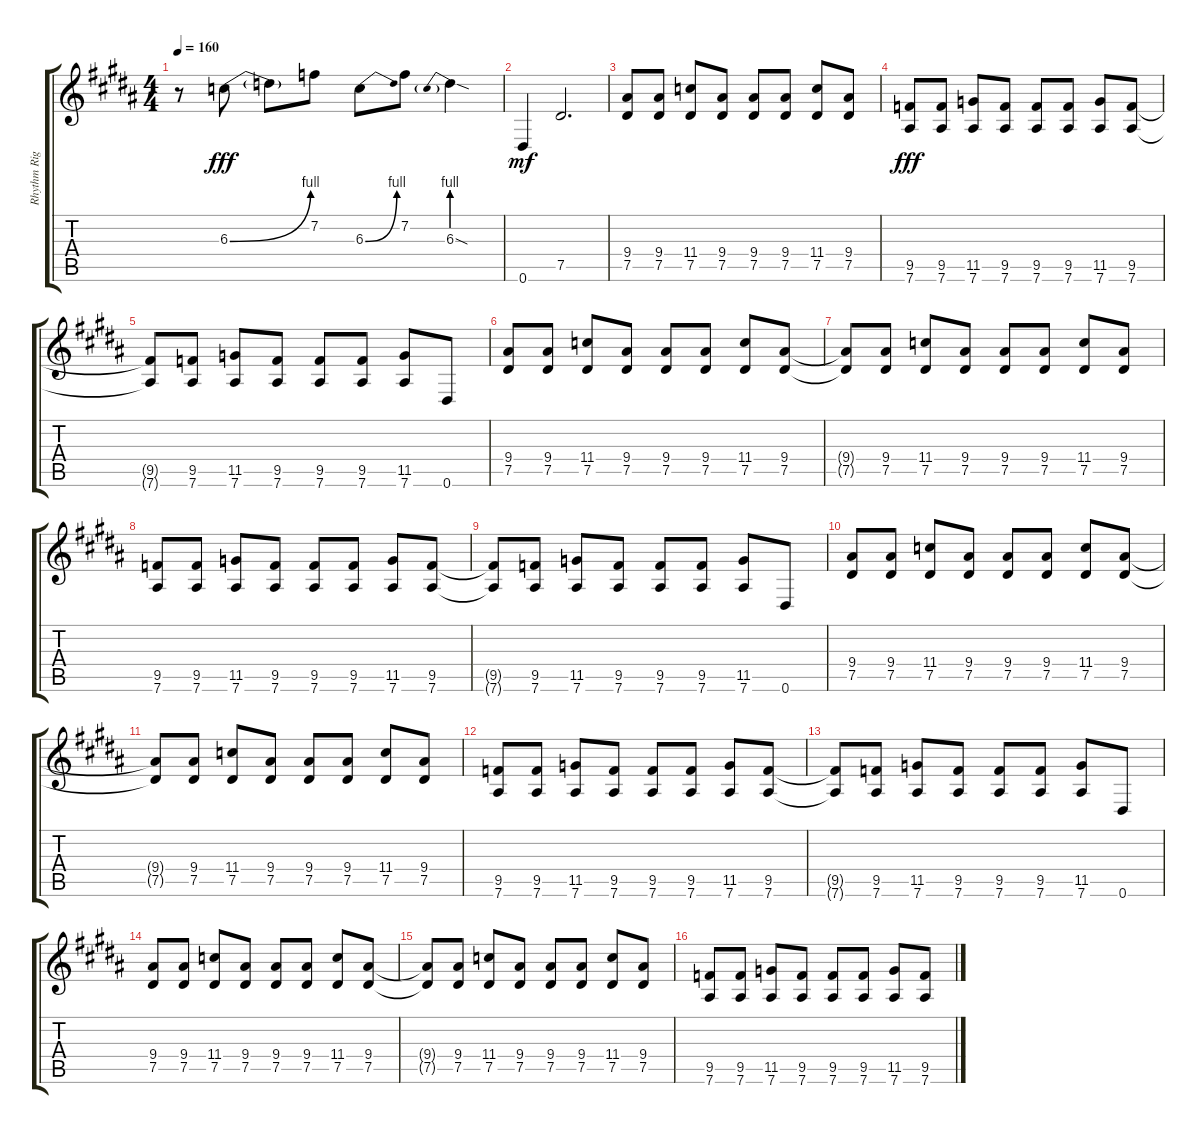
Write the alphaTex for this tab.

\track ("Rhythm Right" "Rhythm Rig") {instrument distortionguitar}
\staff {score tabs}
\tuning (Eb4 Bb3 Gb3 Db3 Ab2 Eb2) {hide}
\ts (4 4)
\tempo 160
\clef g2
\ks g#minor
r.8{dy fff} 6.3{be (bend 0 0 60 4)}.8 6.3{t}.8 7.2.8 6.3{be (bend 0 0 60 4)}.8 7.2.8 6.3{be (prebend 0 4 60 4) sod}.4 |
\ks b
0.6.4{dy mf} 7.5.2{d} |
\ks g#minor
(9.4 7.5).8 (9.4 7.5).8 (11.4 7.5).8 (9.4 7.5).8 (9.4 7.5).8 (9.4 7.5).8 (11.4 7.5).8 (9.4 7.5).8 |
\ks b
(9.5 7.6).8{dy fff} (9.5 7.6).8 (11.5 7.6).8 (9.5 7.6).8 (9.5 7.6).8 (9.5 7.6).8 (11.5 7.6).8 (9.5 7.6).8 |
\ks g#minor
(9.5{t} 7.6{t}).8 (9.5 7.6).8 (11.5 7.6).8 (9.5 7.6).8 (9.5 7.6).8 (9.5 7.6).8 (11.5 7.6).8 0.6.8 |
(9.4 7.5).8 (9.4 7.5).8 (11.4 7.5).8 (9.4 7.5).8 (9.4 7.5).8 (9.4 7.5).8 (11.4 7.5).8 (9.4 7.5).8 |
(9.4{t} 7.5{t}).8 (9.4 7.5).8 (11.4 7.5).8 (9.4 7.5).8 (9.4 7.5).8 (9.4 7.5).8 (11.4 7.5).8 (9.4 7.5).8 |
\ks b
(9.5 7.6).8 (9.5 7.6).8 (11.5 7.6).8 (9.5 7.6).8 (9.5 7.6).8 (9.5 7.6).8 (11.5 7.6).8 (9.5 7.6).8 |
\ks g#minor
(9.5{t} 7.6{t}).8 (9.5 7.6).8 (11.5 7.6).8 (9.5 7.6).8 (9.5 7.6).8 (9.5 7.6).8 (11.5 7.6).8 0.6.8 |
(9.4 7.5).8 (9.4 7.5).8 (11.4 7.5).8 (9.4 7.5).8 (9.4 7.5).8 (9.4 7.5).8 (11.4 7.5).8 (9.4 7.5).8 |
(9.4{t} 7.5{t}).8 (9.4 7.5).8 (11.4 7.5).8 (9.4 7.5).8 (9.4 7.5).8 (9.4 7.5).8 (11.4 7.5).8 (9.4 7.5).8 |
\ks b
(9.5 7.6).8 (9.5 7.6).8 (11.5 7.6).8 (9.5 7.6).8 (9.5 7.6).8 (9.5 7.6).8 (11.5 7.6).8 (9.5 7.6).8 |
\ks g#minor
(9.5{t} 7.6{t}).8 (9.5 7.6).8 (11.5 7.6).8 (9.5 7.6).8 (9.5 7.6).8 (9.5 7.6).8 (11.5 7.6).8 0.6.8 |
(9.4 7.5).8 (9.4 7.5).8 (11.4 7.5).8 (9.4 7.5).8 (9.4 7.5).8 (9.4 7.5).8 (11.4 7.5).8 (9.4 7.5).8 |
(9.4{t} 7.5{t}).8 (9.4 7.5).8 (11.4 7.5).8 (9.4 7.5).8 (9.4 7.5).8 (9.4 7.5).8 (11.4 7.5).8 (9.4 7.5).8 |
\ks b
(9.5 7.6).8 (9.5 7.6).8 (11.5 7.6).8 (9.5 7.6).8 (9.5 7.6).8 (9.5 7.6).8 (11.5 7.6).8 (9.5 7.6).8
